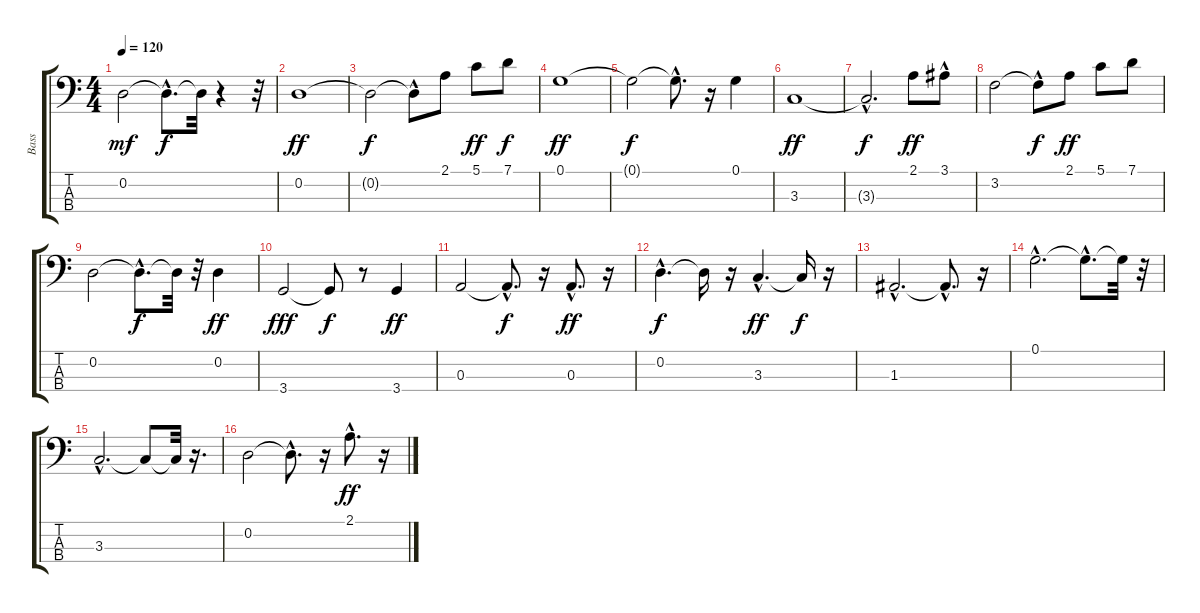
\track ("Bass" "Bass") {instrument fretlessbass}
\staff {score tabs}
\tuning (G2 D2 A1 E1) {hide}
\ts (4 4)
\tempo 120
\clef f4
\ks c
0.2.2{dy mf} 0.2{hac t}.8{d dy f} 0.2{t}.32 r.4 r.32 |
0.2.1{dy ff} |
0.2{t}.2{dy f} 0.2{hac t}.8 2.1.8 5.1.8{dy ff} 7.1.8{dy f} |
0.1.1{dy ff} |
0.1{t}.2{dy f} 0.1{hac t}.8{d} r.16 0.1.4 |
3.3.1{dy ff} |
3.3{hac t}.2{d dy f} 2.1.8{dy ff} 3.1{hac}.8 |
3.2.2 3.2{hac t}.8{dy f} 2.1.8{dy ff} 5.1.8 7.1.8 |
0.2.2 0.2{hac t}.8{d dy f} 0.2{t}.32 r.32 0.2.4{dy ff} |
3.4.2{dy fff} 3.4{t}.8{dy f} r.8 3.4.4{dy ff} |
0.3.2 0.3{hac t}.8{d dy f} r.16 0.3{hac}.8{d dy ff} r.16 |
0.2{hac}.4{d dy f} 0.2{t}.16 r.16 3.3{hac}.4{d dy ff} 3.3{t}.16{dy f} r.16 |
1.3{hac}.2{d} 1.3{hac t}.8{d} r.16 |
0.1{hac}.2{d} 0.1{hac t}.8{d} 0.1{t}.32 r.32 |
3.3{hac}.2{d} 3.3{t}.8 3.3{t}.32 r.16{d} |
0.2.2 0.2{hac t}.8{d} r.16 2.1{hac}.8{d dy ff} r.16
